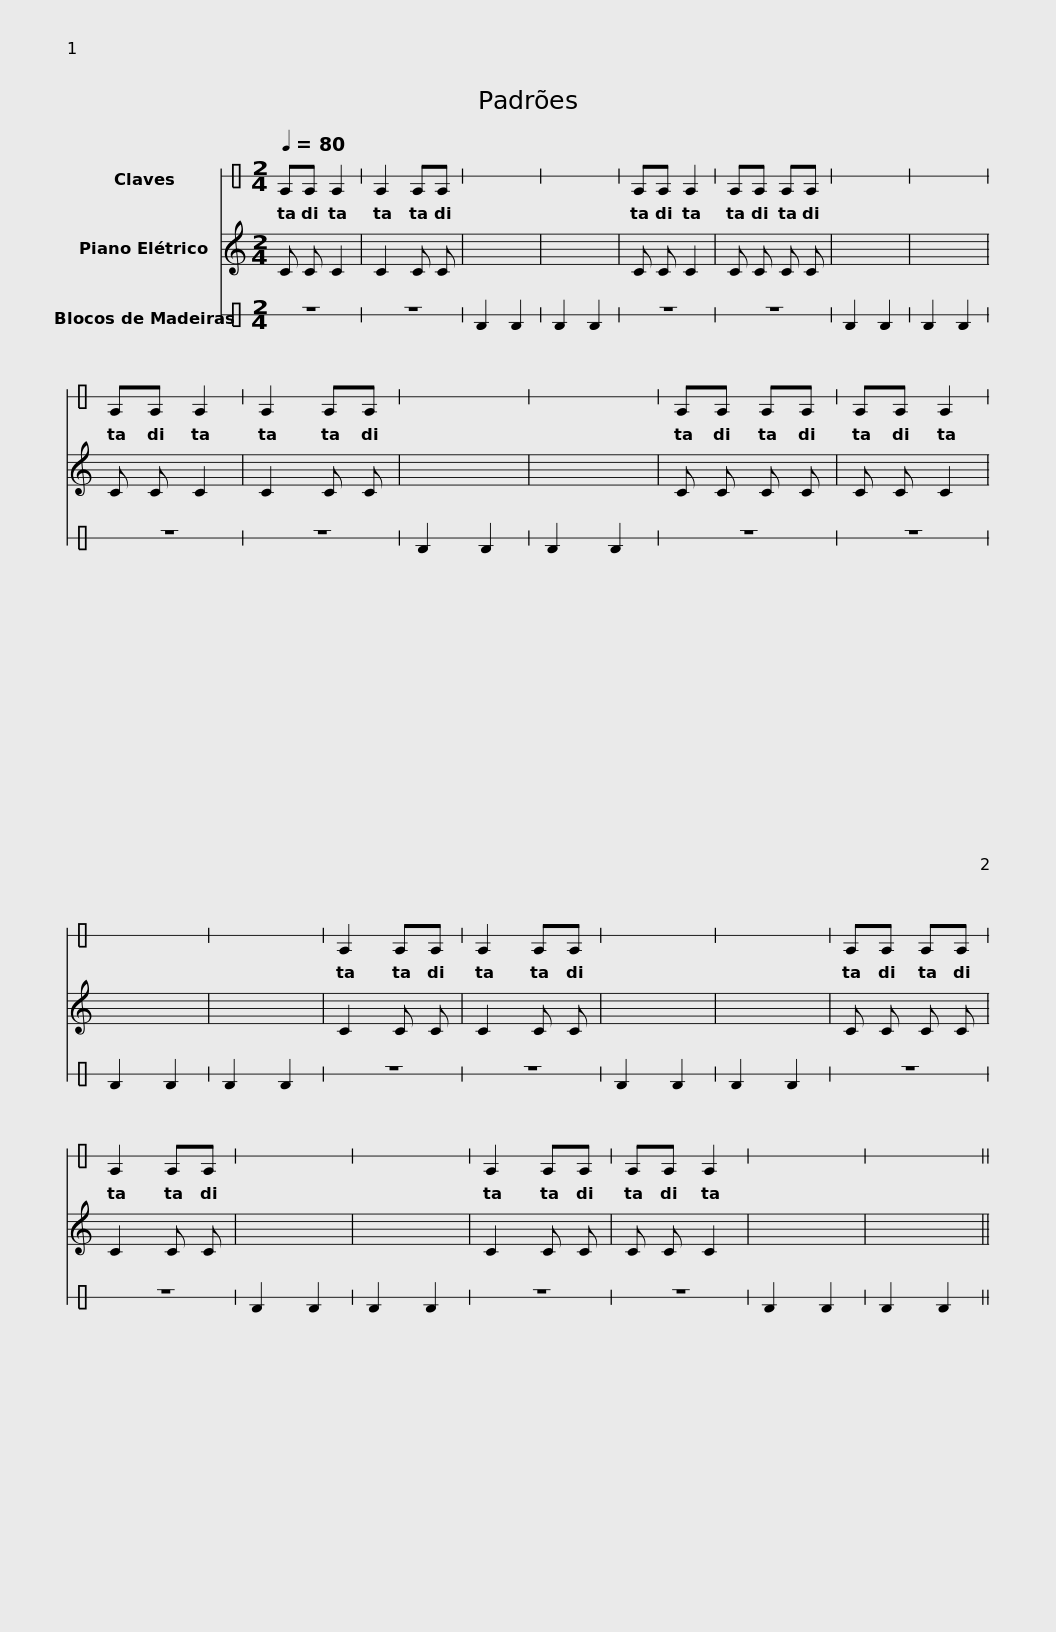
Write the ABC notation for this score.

X:1
%%score 1 2 3
L:1/8
Q:1/4=80
M:2/4
I:linebreak $
K:C
V:1 perc stafflines=1
K:none
V:2 treble
V:3 perc stafflines=1
K:none
V:1
 EE E2 | E2 EE | x4 | x4 |$ EE E2 | %5
 EE EE | x4 | x4 |$ EE E2 | E2 EE | %10
 x4 | x4 |$ EE EE | EE E2 | x4 | %15
 x4 |$ E2 EE | E2 EE | x4 | x4 |$ %20
 EE EE | E2 EE | x4 | x4 |$ E2 EE | %25
 EE E2 | x4 | x4 || %28
V:2
 C C C2 | C2 C C | x4 | x4 |$ C C C2 | %5
 C C C C | x4 | x4 |$ C C C2 | C2 C C | %10
 x4 | x4 |$ C C C C | C C C2 | x4 | %15
 x4 |$ C2 C C | C2 C C | x4 | x4 |$ %20
 C C C C | C2 C C | x4 | x4 |$ C2 C C | %25
 C C C2 | x4 | x4 || %28
V:3
 z4 | z4 | F2 F2 | F2 F2 |$ z4 | %5
 z4 | F2 F2 | F2 F2 |$ z4 | z4 | %10
 F2 F2 | F2 F2 |$ z4 | z4 | F2 F2 | %15
 F2 F2 |$ z4 | z4 | F2 F2 | F2 F2 |$ %20
 z4 | z4 | F2 F2 | F2 F2 |$ z4 | %25
 z4 | F2 F2 | F2 F2 || %28
